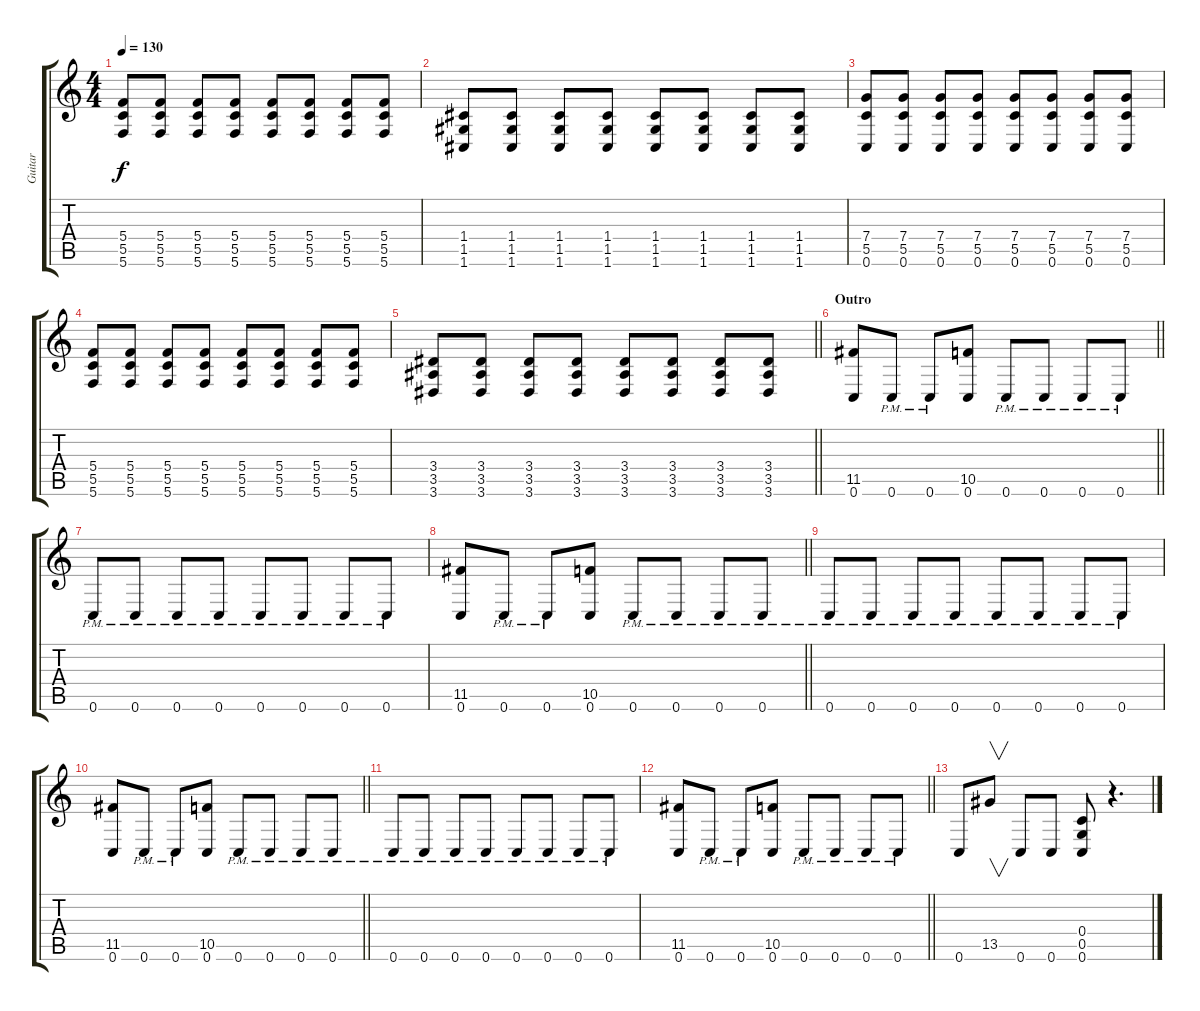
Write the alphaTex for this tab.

\track ("Guitar" "Guitar") {instrument distortionguitar}
\staff {score tabs}
\tuning (D4 A3 F3 C3 G2 C2) {hide}
\ts (4 4)
\tempo 130
\clef g2
\ks c
(5.4 5.5 5.6).8{dy f} (5.4 5.5 5.6).8 (5.4 5.5 5.6).8 (5.4 5.5 5.6).8 (5.4 5.5 5.6).8 (5.4 5.5 5.6).8 (5.4 5.5 5.6).8 (5.4 5.5 5.6).8 |
(1.4 1.5 1.6).8 (1.4 1.5 1.6).8 (1.4 1.5 1.6).8 (1.4 1.5 1.6).8 (1.4 1.5 1.6).8 (1.4 1.5 1.6).8 (1.4 1.5 1.6).8 (1.4 1.5 1.6).8 |
(7.4 5.5 0.6).8 (7.4 5.5 0.6).8 (7.4 5.5 0.6).8 (7.4 5.5 0.6).8 (7.4 5.5 0.6).8 (7.4 5.5 0.6).8 (7.4 5.5 0.6).8 (7.4 5.5 0.6).8 |
(5.4 5.5 5.6).8 (5.4 5.5 5.6).8 (5.4 5.5 5.6).8 (5.4 5.5 5.6).8 (5.4 5.5 5.6).8 (5.4 5.5 5.6).8 (5.4 5.5 5.6).8 (5.4 5.5 5.6).8 |
\barLineRight lightlight
(3.4 3.5 3.6).8 (3.4 3.5 3.6).8 (3.4 3.5 3.6).8 (3.4 3.5 3.6).8 (3.4 3.5 3.6).8 (3.4 3.5 3.6).8 (3.4 3.5 3.6).8 (3.4 3.5 3.6).8 |
\section ("" "Outro")
\barLineRight lightlight
(11.5 0.6).8 0.6{pm}.8 0.6{pm}.8 (10.5 0.6).8 0.6{pm}.8 0.6{pm}.8 0.6{pm}.8 0.6{pm}.8 |
0.6{pm}.8 0.6{pm}.8 0.6{pm}.8 0.6{pm}.8 0.6{pm}.8 0.6{pm}.8 0.6{pm}.8 0.6{pm}.8 |
\barLineRight lightlight
(11.5 0.6).8 0.6{pm}.8 0.6{pm}.8 (10.5 0.6).8 0.6{pm}.8 0.6{pm}.8 0.6{pm}.8 0.6{pm}.8 |
0.6{pm}.8 0.6{pm}.8 0.6{pm}.8 0.6{pm}.8 0.6{pm}.8 0.6{pm}.8 0.6{pm}.8 0.6{pm}.8 |
\barLineRight lightlight
(11.5 0.6).8 0.6{pm}.8 0.6{pm}.8 (10.5 0.6).8 0.6{pm}.8 0.6{pm}.8 0.6{pm}.8 0.6{pm}.8 |
0.6{pm}.8 0.6{pm}.8 0.6{pm}.8 0.6{pm}.8 0.6{pm}.8 0.6{pm}.8 0.6{pm}.8 0.6{pm}.8 |
\barLineRight lightlight
(11.5 0.6).8 0.6{pm}.8 0.6{pm}.8 (10.5 0.6).8 0.6{pm}.8 0.6{pm}.8 0.6{pm}.8 0.6{pm}.8 |
0.6.8 13.5.8{v} 0.6.8 0.6.8 (0.4 0.5 0.6).8 r.4{d}
